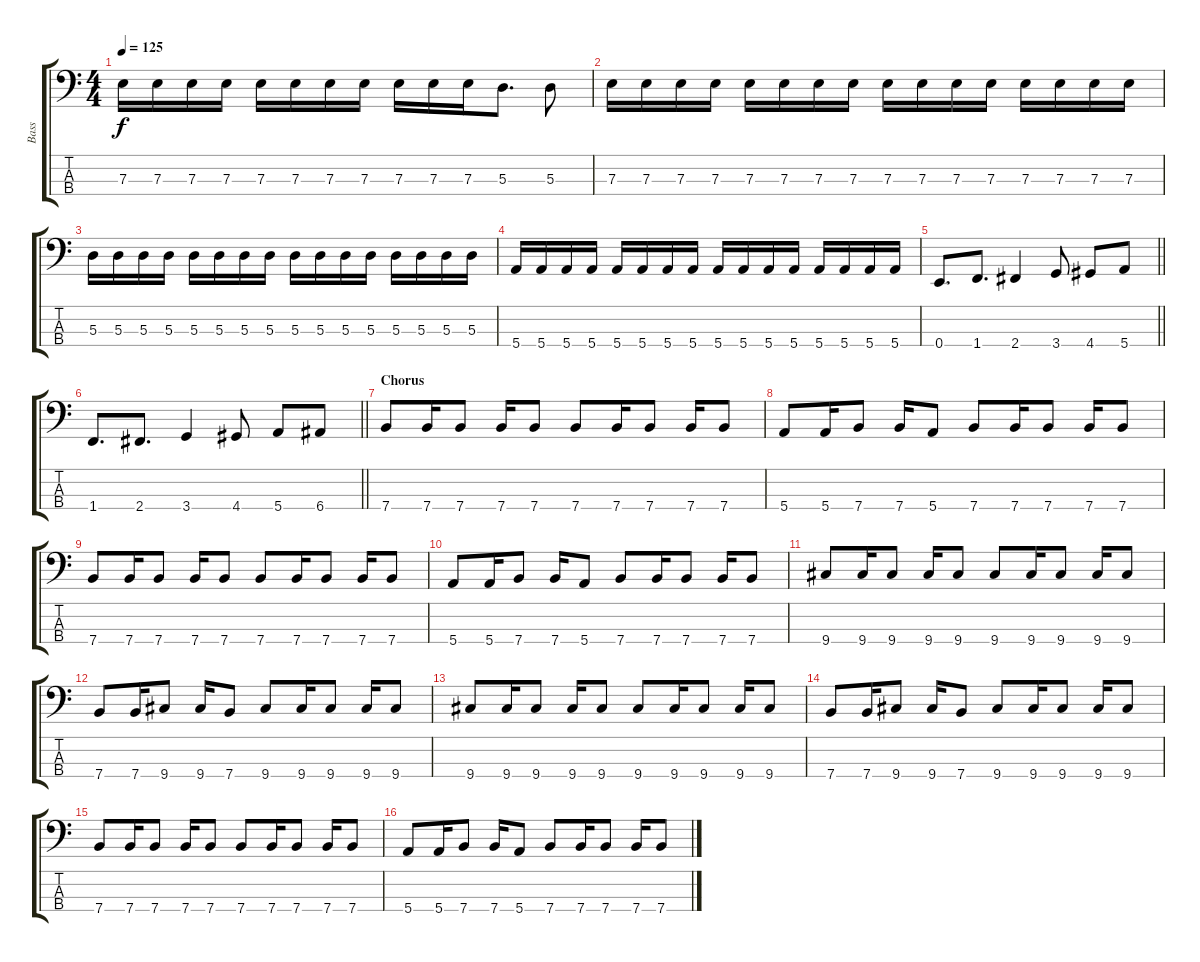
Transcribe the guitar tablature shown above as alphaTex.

\track ("Bass" "Bass") {instrument electricbassfinger}
\staff {score tabs}
\tuning (G2 D2 A1 E1) {hide}
\ts (4 4)
\tempo 125
\clef f4
\ks c
7.3.16{dy f} 7.3.16 7.3.16 7.3.16 7.3.16 7.3.16 7.3.16 7.3.16 7.3.16 7.3.16 7.3.16 5.3.8{d} 5.3.8 |
7.3.16 7.3.16 7.3.16 7.3.16 7.3.16 7.3.16 7.3.16 7.3.16 7.3.16 7.3.16 7.3.16 7.3.16 7.3.16 7.3.16 7.3.16 7.3.16 |
5.3.16 5.3.16 5.3.16 5.3.16 5.3.16 5.3.16 5.3.16 5.3.16 5.3.16 5.3.16 5.3.16 5.3.16 5.3.16 5.3.16 5.3.16 5.3.16 |
5.4.16 5.4.16 5.4.16 5.4.16 5.4.16 5.4.16 5.4.16 5.4.16 5.4.16 5.4.16 5.4.16 5.4.16 5.4.16 5.4.16 5.4.16 5.4.16 |
\barLineRight lightlight
0.4.8{d} 1.4.8{d} 2.4.4 3.4.8 4.4.8 5.4.8 |
\barLineRight lightlight
1.4.8{d} 2.4.8{d} 3.4.4 4.4.8 5.4.8 6.4.8 |
\section ("" "Chorus")
7.4.8 7.4.16 7.4.8 7.4.16 7.4.8 7.4.8 7.4.16 7.4.8 7.4.16 7.4.8 |
5.4.8 5.4.16 7.4.8 7.4.16 5.4.8 7.4.8 7.4.16 7.4.8 7.4.16 7.4.8 |
7.4.8 7.4.16 7.4.8 7.4.16 7.4.8 7.4.8 7.4.16 7.4.8 7.4.16 7.4.8 |
5.4.8 5.4.16 7.4.8 7.4.16 5.4.8 7.4.8 7.4.16 7.4.8 7.4.16 7.4.8 |
9.4.8 9.4.16 9.4.8 9.4.16 9.4.8 9.4.8 9.4.16 9.4.8 9.4.16 9.4.8 |
7.4.8 7.4.16 9.4.8 9.4.16 7.4.8 9.4.8 9.4.16 9.4.8 9.4.16 9.4.8 |
9.4.8 9.4.16 9.4.8 9.4.16 9.4.8 9.4.8 9.4.16 9.4.8 9.4.16 9.4.8 |
7.4.8 7.4.16 9.4.8 9.4.16 7.4.8 9.4.8 9.4.16 9.4.8 9.4.16 9.4.8 |
7.4.8 7.4.16 7.4.8 7.4.16 7.4.8 7.4.8 7.4.16 7.4.8 7.4.16 7.4.8 |
5.4.8 5.4.16 7.4.8 7.4.16 5.4.8 7.4.8 7.4.16 7.4.8 7.4.16 7.4.8
